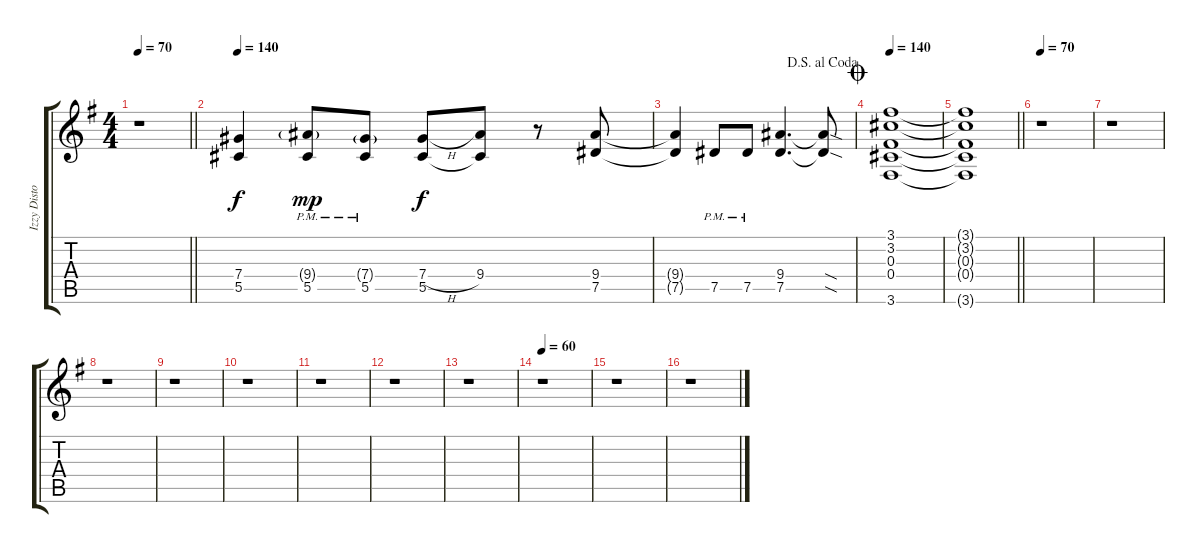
\track ("Izzy Distorted" "Izzy Disto") {instrument distortionguitar}
\staff {score tabs}
\tuning (Eb4 Bb3 Gb3 Db3 Ab2 Eb2) {hide}
\ts (4 4)
\tempo 70
\clef g2
\barLineRight lightlight
\ks g
r.1{dy f} |
\tempo 140
(7.4 5.5).4 (9.4{g pm} 5.5{pm}).8{dy mp} (7.4{g pm} 5.5{pm}).8 (7.4{h} 5.5).8{dy f} (9.4 5.5{t}).8 r.8 (9.4 7.5).8 |
\jump dalsegnoalcoda
(9.4{t} 7.5{t}).4 7.5{pm}.8 7.5{pm}.8 (9.4 7.5).4{d} (9.4{sod t} 7.5{sod t}).8 |
\jump coda
\tempo 140
(3.1 3.2 0.3 0.4 3.6).1 |
\barLineRight lightlight
(3.1{t} 3.2{t} 0.3{t} 0.4{t} 3.6{t}).1 |
\tempo 70
r.1 |
r.1 |
r.1 |
r.1 |
r.1 |
r.1 |
r.1 |
r.1 |
\tempo 60
r.1 |
r.1 |
r.1
